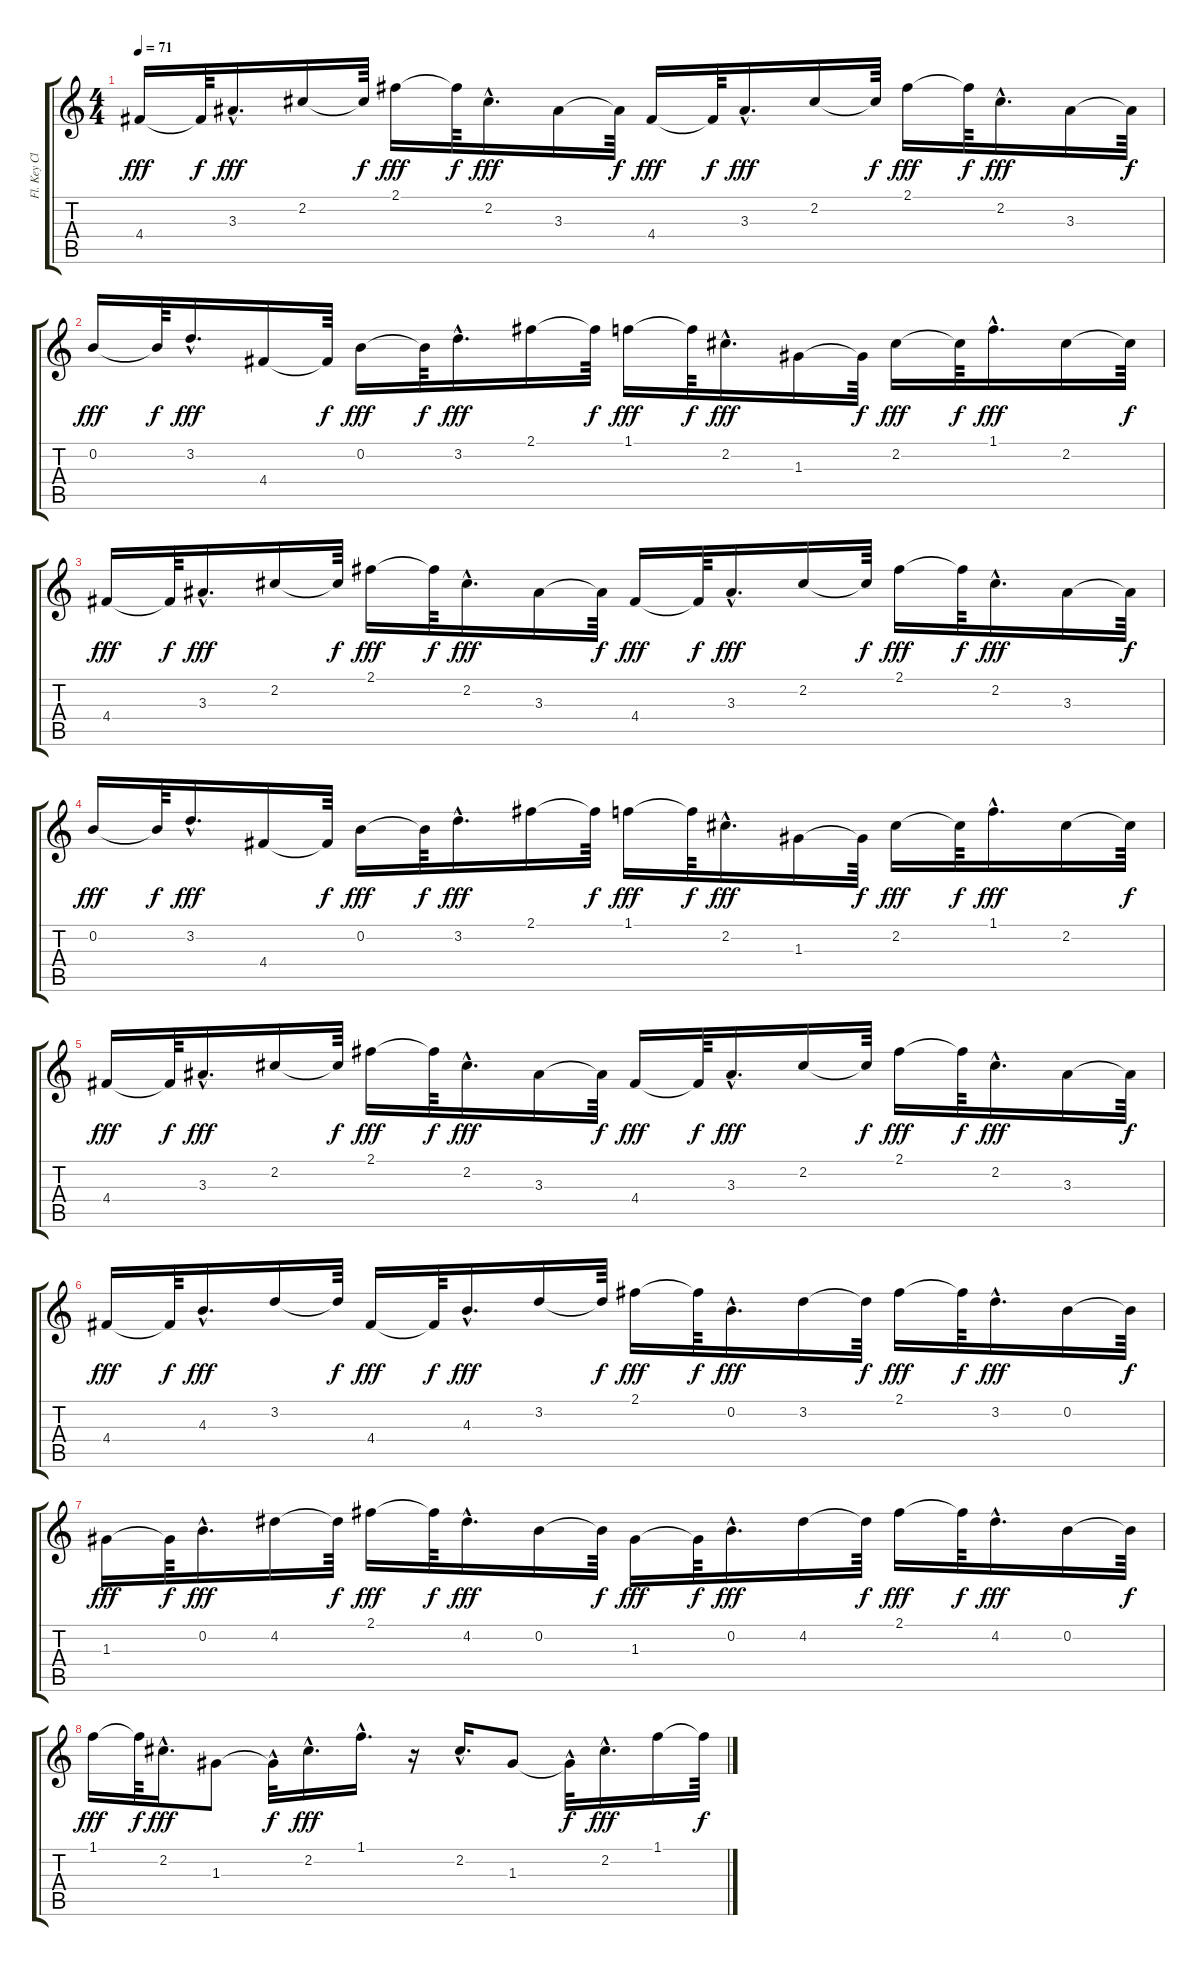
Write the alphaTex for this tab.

\track ("Fl. Key Click       " "Fl. Key Cl") {instrument acousticbass}
\staff {score tabs}
\tuning (E4 B3 G3 D3 A2 E2) {hide}
\ts (4 4)
\tempo 71
\clef g2
\ks c
4.4.16{dy fff} 4.4{t}.64{dy f} 3.3{hac}.16{d dy fff} 2.2.16 2.2{t}.64{dy f} 2.1.16{dy fff} 2.1{t}.64{dy f} 2.2{hac}.16{d dy fff} 3.3.16 3.3{t}.64{dy f} 4.4.16{dy fff} 4.4{t}.64{dy f} 3.3{hac}.16{d dy fff} 2.2.16 2.2{t}.64{dy f} 2.1.16{dy fff} 2.1{t}.64{dy f} 2.2{hac}.16{d dy fff} 3.3.16 3.3{t}.64{dy f} |
0.2.16{dy fff} 0.2{t}.64{dy f} 3.2{hac}.16{d dy fff} 4.4.16 4.4{t}.64{dy f} 0.2.16{dy fff} 0.2{t}.64{dy f} 3.2{hac}.16{d dy fff} 2.1.16 2.1{t}.64{dy f} 1.1.16{dy fff} 1.1{t}.64{dy f} 2.2{hac}.16{d dy fff} 1.3.16 1.3{t}.64{dy f} 2.2.16{dy fff} 2.2{t}.64{dy f} 1.1{hac}.16{d dy fff} 2.2.16 2.2{t}.64{dy f} |
4.4.16{dy fff} 4.4{t}.64{dy f} 3.3{hac}.16{d dy fff} 2.2.16 2.2{t}.64{dy f} 2.1.16{dy fff} 2.1{t}.64{dy f} 2.2{hac}.16{d dy fff} 3.3.16 3.3{t}.64{dy f} 4.4.16{dy fff} 4.4{t}.64{dy f} 3.3{hac}.16{d dy fff} 2.2.16 2.2{t}.64{dy f} 2.1.16{dy fff} 2.1{t}.64{dy f} 2.2{hac}.16{d dy fff} 3.3.16 3.3{t}.64{dy f} |
0.2.16{dy fff} 0.2{t}.64{dy f} 3.2{hac}.16{d dy fff} 4.4.16 4.4{t}.64{dy f} 0.2.16{dy fff} 0.2{t}.64{dy f} 3.2{hac}.16{d dy fff} 2.1.16 2.1{t}.64{dy f} 1.1.16{dy fff} 1.1{t}.64{dy f} 2.2{hac}.16{d dy fff} 1.3.16 1.3{t}.64{dy f} 2.2.16{dy fff} 2.2{t}.64{dy f} 1.1{hac}.16{d dy fff} 2.2.16 2.2{t}.64{dy f} |
4.4.16{dy fff} 4.4{t}.64{dy f} 3.3{hac}.16{d dy fff} 2.2.16 2.2{t}.64{dy f} 2.1.16{dy fff} 2.1{t}.64{dy f} 2.2{hac}.16{d dy fff} 3.3.16 3.3{t}.64{dy f} 4.4.16{dy fff} 4.4{t}.64{dy f} 3.3{hac}.16{d dy fff} 2.2.16 2.2{t}.64{dy f} 2.1.16{dy fff} 2.1{t}.64{dy f} 2.2{hac}.16{d dy fff} 3.3.16 3.3{t}.64{dy f} |
4.4.16{dy fff} 4.4{t}.64{dy f} 4.3{hac}.16{d dy fff} 3.2.16 3.2{t}.64{dy f} 4.4.16{dy fff} 4.4{t}.64{dy f} 4.3{hac}.16{d dy fff} 3.2.16 3.2{t}.64{dy f} 2.1.16{dy fff} 2.1{t}.64{dy f} 0.2{hac}.16{d dy fff} 3.2.16 3.2{t}.64{dy f} 2.1.16{dy fff} 2.1{t}.64{dy f} 3.2{hac}.16{d dy fff} 0.2.16 0.2{t}.64{dy f} |
1.3.16{dy fff} 1.3{t}.64{dy f} 0.2{hac}.16{d dy fff} 4.2.16 4.2{t}.64{dy f} 2.1.16{dy fff} 2.1{t}.64{dy f} 4.2{hac}.16{d dy fff} 0.2.16 0.2{t}.64{dy f} 1.3.16{dy fff} 1.3{t}.64{dy f} 0.2{hac}.16{d dy fff} 4.2.16 4.2{t}.64{dy f} 2.1.16{dy fff} 2.1{t}.64{dy f} 4.2{hac}.16{d dy fff} 0.2.16 0.2{t}.64{dy f} |
1.1.16{dy fff} 1.1{t}.64{dy f} 2.2{hac}.16{d dy fff} 1.3.8 1.3{hac t}.32{dy f} 2.2{hac}.16{d dy fff} 1.1{hac}.16{d} r.16 2.2{hac}.16{d} 1.3.8 1.3{hac t}.32{dy f} 2.2{hac}.16{d dy fff} 1.1.16 1.1{t}.64{dy f}
